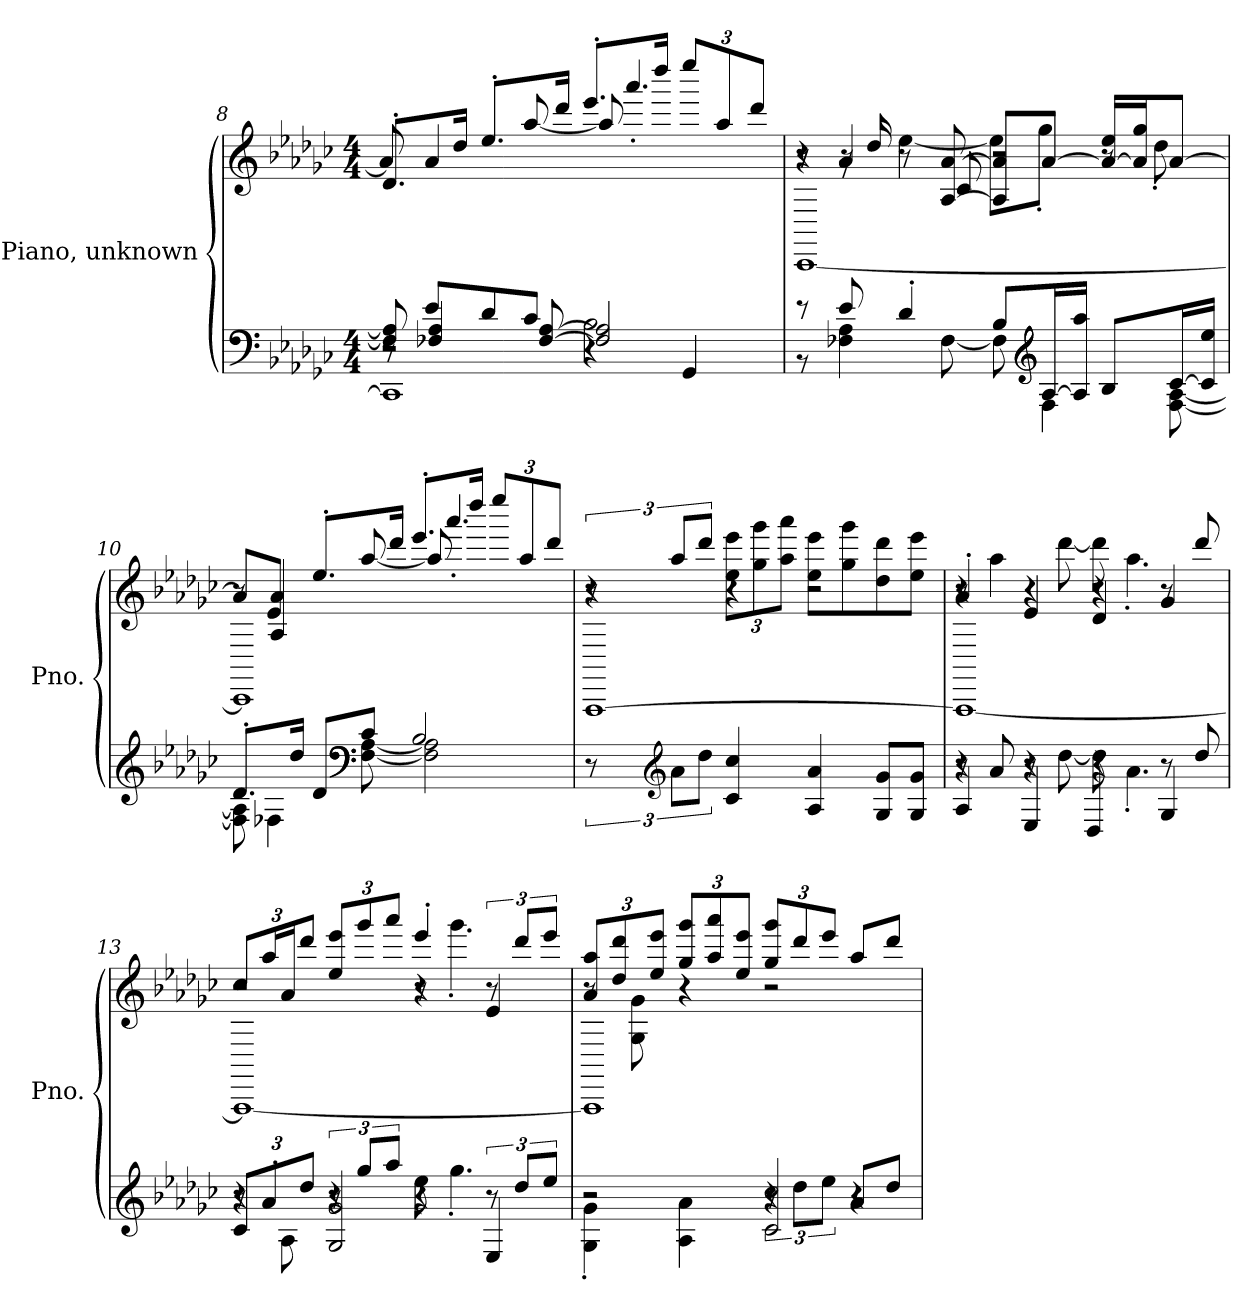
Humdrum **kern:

**kern	**kern
*part1	*part1
*staff2	*staff1
*I"Piano, unknown	*
*I'Pno.	*
!!LO:LB:g=z
*clefF4	*clefG2
*k[b-e-a-d-g-c-]	*k[b-e-a-d-g-c-]
*M4/4	*M4/4
=8	=8
*^	*^
*	*^	*	*
*	*	*^	*	*
8r	2r	8F-/] 8A-/]	1CC-]	8.d-'/L	8a-/]
8e-/L	.	4F-X/ 4A-/	.	.	4a-/
.	.	.	.	16dd-/Jk	.
8d-/	.	.	.	8.ee-'/L	.
8c-/J	.	[8F-/ [8A-/	.	.	[8aa-/
.	.	.	.	16ddd-/Jk	.
4r	2B-\	2F-/] 2A-/]	.	8.eee-'/L	8aa-/]
.	.	.	.	.	4.aaa-'/
.	.	.	.	16dddd-/Jk	.
*	*	*	*	*Xbrackettup	*
4GG-/	.	.	.	12eeee-/L	.
.	.	.	.	12aa-/	.
.	.	.	.	12ddd-/J	.
*	*v	*v	*v	*	*
=9	=9	=9	=9
*	*	*^	*^
8r	8r	8r	4r	8r	[1CC-
8e-/	4F-X\ 4A-\	16r	.	4a-/	.
.	.	16dd-/	.	.	.
4d-'/	.	8r	[4ee-\	.	.
.	[8F-\	[8A-/ [8a-/	.	8c-/	.
8B-/L	8F-\]	8A-/] 8a-/]L	8ee-\L]	2r	.
*clefG2	*	*	*	*	*
[16A-/L	4F-\	[8a-/J	8gg-'\J	.	.
16A-/] 16aa-/JJ	.	.	.	.	.
8B-/L	.	16a-/_ 16ee-/LL	8r	.	.
.	.	16a-/] 16gg-/J	.	.	.
[16c-/L	[8F-\ [8A-\	[8a-/J	8dd-'\	.	.
16c-/] 16ee-/JJ	.	.	.	.	.
*	*	*	*	*v	*v
!!LO:LB:g=z
=10	=10	=10	=10	=10
8.d-'/L	8F-\] 8A-\]	8a-/L]	8r	1CC-]
.	4F-X\	8e-/J	4A-/ 4a-/	.
16dd-/Jk	.	.	.	.
8d-/L	.	8.ee-'/L	.	.
*clefF4	*	*	*	*
8c-/J	[8F-\ [8A-\	.	[8aa-/	.
.	.	16ddd-/Jk	.	.
2B-/	2F-\] 2A-\]	8.eee-'/L	8aa-/]	.
.	.	.	4.aaa-'/	.
.	.	16dddd-/Jk	.	.
.	.	12eeee-/L	.	.
.	.	12aa-/	.	.
.	.	12ddd-/J	.	.
*v	*v	*	*	*
=11	=11	=11	=11
*	*brackettup	*	*
12r	12r	4r	[1AAA-
*clefG2	*	*	*
12a-\L	12aa-/L	.	.
12dd-\J	12ddd-/J	.	.
*	*	*Xbrackettup	*
4c-/ 4cc-/	4r	12ee-\ 12eee-\L	.
.	.	12gg-\ 12ggg-\	.
.	.	12aa-\ 12aaa-\J	.
4A-/ 4a-/	2r	8ee-\ 8eee-\L	.
.	.	8gg-\ 8ggg-\	.
8G-/ 8g-/L	.	8dd-\ 8ddd-\	.
8G-/ 8g-/J	.	8ee-\ 8eee-\J	.
!!LO:PB:g=z
=12	=12	=12	=12
*^	*	*	*^
*	*^	*	*	*	*
8r	4r	4A-/	4a-'/	8r	4r	1AAA-_
8a-/	.	.	.	4aa-\	.	.
4r	8r	4E-/	4r	.	4e-/	.
.	[8dd-\	.	.	[8ddd-\	.	.
4r	8dd-\]	4D-/	4r	8ddd-\]	4d-/	.
.	4.a-'\	.	.	4.aa-'\	.	.
8r	.	4G-/	8r	.	4g-/	.
8dd-/	.	.	8ddd-/	.	.	.
=13	=13	=13	=13	=13	=13	=13
*Xbrackettup	*	*	*	*	*	*
12c-/L	8r	4r	12cc-/L	2r	2r	1AAA-_
12a-'/	.	.	24aa-/L	.	.	.
.	8A-\	.	24a-/J	.	.	.
12dd-/J	.	.	12ddd-/J	.	.	.
*brackettup	*	*	*	*	*	*
12r	4r	2G-/ 2g-/	12ee-/ 12eee-/L	.	.	.
12gg-/L	.	.	12ggg-/	.	.	.
12aa-/J	.	.	12aaa-/J	.	.	.
4r	8ee-\	.	4eee-'/	8r	4r	.
.	4.gg-'\	.	.	4.ggg-'\	.	.
*	*	*	*brackettup	*	*	*
12r	.	4E-/	12r	.	4e-/	.
12dd-/L	.	.	12ddd-/L	.	.	.
12ee-/J	.	.	12eee-/J	.	.	.
*	*	*	*v	*v	*v	*v
!!LO:LB:g=z
=14	=14	=14	=14
*	*	*	*Xbrackettup
*	*	*	*^
*	*	*	*	*^
2r	4G-\' 4g-\'	2r	12a-/ 12aa-/L	8r	1AAA-]
.	.	.	12dd-/ 12ddd-/	.	.
.	.	.	.	8G-\ 8g-\	.
.	.	.	12ee-/ 12eee-/J	.	.
.	4A-\ 4a-\	.	12gg-/ 12ggg-/L	4r	.
.	.	.	12aa-/ 12aaa-/	.	.
.	.	.	12ee-/ 12eee-/J	.	.
4r	12r	2c-/ 2cc-/	12gg-/ 12ggg-/L	2r	.
.	12dd-\L	.	12ddd-/	.	.
.	12ee-\J	.	12eee-/J	.	.
8a-/L	4r	.	8aa-/L	.	.
8dd-/J	.	.	8ddd-/J	.	.
*v	*v	*v	*	*	*
*	*v	*v	*v
=	=
*-	*-
